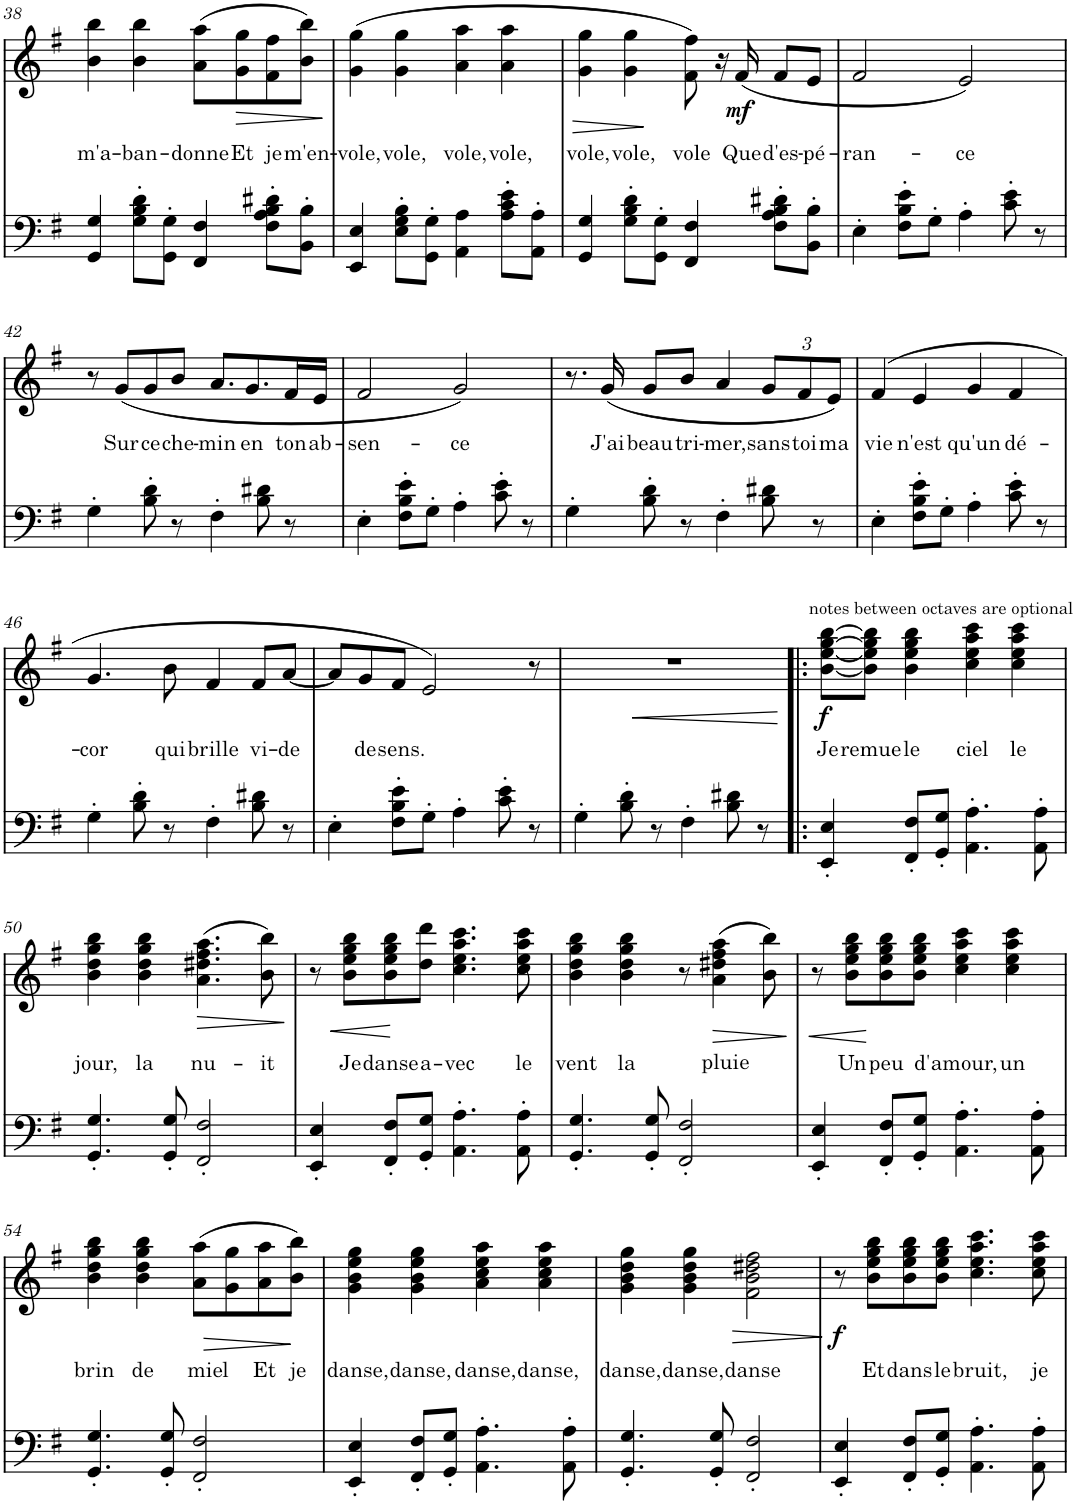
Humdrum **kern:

**kern	**kern	**text	**dynam
*part2	*part1	*part1	*part1
*staff2	*staff1	*staff1	*staff1
*I"Piano	*I"Piano	*	*
*I'Pno	*I'Pno	*	*
!!LO:PB:g=z
*clefF4	*clefG2	*	*
*k[f#]	*k[f#]	*	*
*M4/4	*M4/4	*	*
=38	=38	=38	=38
!	!	!LO:LY:b	!
4GG/ 4G/	4b\ 4bb\	m'a-	.
!	!	!LO:LY:b	!
8G\' 8B\' 8d\'L	4b\ 4bb\	-ban-	.
8GG\' 8G\'J	.	.	.
!	!	!LO:LY:b	!
4FF#/ 4F#/	(8a\ 8aa\L	-donne	.
!	!	!LO:LY:b	!LO:HP:b
.	8g\ 8gg\	Et	>
!	!	!LO:LY:b	!
8F#\' 8A\' 8B\' 8d#X\'L	8f#\ 8ff#\	je	.
!	!	!LO:LY:b	!
8BB\' 8B\'J	8b\ 8bb\J)	m'en-	.
.	.	.	]
=39	=39	=39	=39
!	!	!LO:LY:b	!
4EE/ 4E/	(4g\ 4gg\	-vole,	.
!	!	!LO:LY:b	!
8E\' 8G\' 8B\'L	4g\ 4gg\	vole,	.
8GG\' 8G\'J	.	.	.
!	!	!LO:LY:b	!
4AA\ 4A\	4a\ 4aa\	vole,	.
!	!	!LO:LY:b	!
8A\' 8c\' 8e\'L	4a\ 4aa\	vole,	.
8AA\' 8A\'J	.	.	.
=40	=40	=40	=40
!	!	!LO:LY:b	!LO:HP:b
4GG/ 4G/	4g\ 4gg\	vole,	>
!	!	!LO:LY:b	!
8G\' 8B\' 8d\'L	4g\ 4gg\	vole,	.
8GG\' 8G\'J	.	.	.
!	!	!LO:LY:b	!
4FF#/ 4F#/	8f#\ 8ff#\)	vole	]
.	16r	.	.
!	!	!LO:LY:b	!LO:DY:b
.	(16f#/	Que	mf
!	!	!LO:LY:b	!
8F#\' 8A\' 8B\' 8d#X\'L	8f#/L	d'es-	.
!	!	!LO:LY:b	!
8BB\' 8B\'J	8e/J	-pé-	.
=41	=41	=41	=41
!	!	!LO:LY:b	!
4E'\	2f#/	-ran-	.
8F#\' 8B\' 8e\'L	.	.	.
8G'\J	.	.	.
!	!	!LO:LY:b	!
4A'\	2e/)	-ce	.
8c\' 8e\'	.	.	.
8r	.	.	.
!!LO:LB:g=z
=42	=42	=42	=42
4G'\	8r	.	.
!	!	!LO:LY:b	!
.	(8g/L	Sur	.
!	!	!LO:LY:b	!
8B\' 8d\'	8g/	ce	.
!	!	!LO:LY:b	!
8r	8b/J	che-	.
!	!	!LO:LY:b	!
4F#'\	8.a/L	-min	.
!	!	!LO:LY:b	!
.	8.g/	en	.
8B\ 8d#X\	.	.	.
!	!	!LO:LY:b	!
8r	16f#/L	ton	.
!	!	!LO:LY:b	!
.	16e/JJ	ab-	.
=43	=43	=43	=43
!	!	!LO:LY:b	!
4E'\	2f#/	-sen-	.
8F#\' 8B\' 8e\'L	.	.	.
8G'\J	.	.	.
!	!	!LO:LY:b	!
4A'\	2g/)	-ce	.
8c\' 8e\'	.	.	.
8r	.	.	.
=44	=44	=44	=44
4G'\	8.r	.	.
!	!	!LO:LY:b	!
.	(16g/	J'ai	.
!	!	!LO:LY:b	!
8B\' 8d\'	8g/L	beau	.
!	!	!LO:LY:b	!
8r	8b/J	tri-	.
!	!	!LO:LY:b	!
4F#'\	4a/	-mer,	.
*	*Xbrackettup	*	*
!	!	!LO:LY:b	!
8B\ 8d#X\	12g/L	sans	.
!	!	!LO:LY:b	!
.	12f#/	toi	.
8r	.	.	.
!	!	!LO:LY:b	!
.	12e/J)	ma	.
=45	=45	=45	=45
!	!	!LO:LY:b	!
4E'\	(4f#/	-vie	.
!	!	!LO:LY:b	!
8F#\' 8B\' 8e\'L	4e/	n'est	.
8G'\J	.	.	.
!	!	!LO:LY:b	!
4A'\	4g/	qu'un	.
!	!	!LO:LY:b	!
8c\' 8e\'	4f#/	-dé-	.
8r	.	.	.
!!LO:LB:g=z
=46	=46	=46	=46
!	!	!LO:LY:b	!
4G'\	4.g/	-cor	.
8B\' 8d\'	.	.	.
!	!	!LO:LY:b	!
8r	8b\	qui	.
!	!	!LO:LY:b	!
4F#'\	4f#/	brille	.
!	!	!LO:LY:b	!
8B\ 8d#X\	8f#/L	vi-	.
!	!	!LO:LY:b	!
8r	[8a/J	-de	.
=47	=47	=47	=47
4E'\	8a/L]	.	.
!	!	!LO:LY:b	!
.	8g/	de	.
!	!	!LO:LY:b	!
8F#\' 8B\' 8e\'L	8f#/J	sens.	.
8G'\J	2e/)	.	.
4A'\	.	.	.
8c\' 8e\'	.	.	.
8r	8r	.	.
=48	=48	=48	=48
!	!	!	!LO:HP:b
4G'\	1r	.	<
8B\' 8d\'	.	.	.
8r	.	.	.
4F#'\	.	.	.
8B\ 8d#X\	.	.	.
8r	.	.	.
.	.	.	[
=49!|:	=49!|:	=49!|:	=49!|:
!	!LO:TX:a:t=notes between octaves are optional	!	!
!	!	!LO:LY:b	!LO:DY:b
4EE/' 4E/'	[8b\ [8ee\ [8gg\ [8bb\L	Je	f
!	!	!LO:LY:b	!
.	8b\] 8ee\] 8gg\] 8bb\]J	remue	.
!	!	!LO:LY:b	!
8FF#/' 8F#/'L	4b\ 4ee\ 4gg\ 4bb\	le	.
8GG/' 8G/'J	.	.	.
!	!	!LO:LY:b	!
4.AA\' 4.A\'	4cc\ 4ee\ 4aa\ 4ccc\	ciel	.
!	!	!LO:LY:b	!
.	4cc\ 4ee\ 4aa\ 4ccc\	le	.
8AA\' 8A\'	.	.	.
!!LO:LB:g=z
=50	=50	=50	=50
!	!	!LO:LY:b	!
4.GG/' 4.G/'	4b\ 4dd\ 4gg\ 4bb\	jour,	.
!	!	!LO:LY:b	!
.	4b\ 4dd\ 4gg\ 4bb\	la	.
8GG/' 8G/'	.	.	.
!	!	!LO:LY:b	!LO:HP:b
2FF#/' 2F#/'	(4.a\ 4.dd#X\ 4.ff#\ 4.aa\	nu-	>
!	!	!LO:LY:b	!
.	8b\ 8bb\)	-it	.
.	.	.	]
=51	=51	=51	=51
4EE/' 4E/'	8r	.	.
!	!	!LO:LY:b	!LO:HP:b
.	8b\ 8ee\ 8gg\ 8bb\L	Je	<
!	!	!LO:LY:b	!
8FF#/' 8F#/'L	8b\ 8ee\ 8gg\ 8bb\	danse	.
!	!	!LO:LY:b	!
8GG/' 8G/'J	8dd\ 8ddd\J	a-	[
!	!	!LO:LY:b	!
4.AA\' 4.A\'	4.cc\ 4.ee\ 4.aa\ 4.ccc\	-vec	.
!	!	!LO:LY:b	!
8AA\' 8A\'	8cc\ 8ee\ 8aa\ 8ccc\	le	.
=52	=52	=52	=52
!	!	!LO:LY:b	!
4.GG/' 4.G/'	4b\ 4dd\ 4gg\ 4bb\	vent	.
!	!	!LO:LY:b	!
.	4b\ 4dd\ 4gg\ 4bb\	la	.
8GG/' 8G/'	.	.	.
2FF#/' 2F#/'	8r	.	.
!	!	!LO:LY:b	!LO:HP:b
.	(4a\ 4dd#X\ 4ff#\ 4aa\	pluie	>
.	8b\ 8bb\)	.	.
.	.	.	]
=53	=53	=53	=53
!	!	!	!LO:HP:b
4EE/' 4E/'	8r	.	<
!	!	!LO:LY:b	!
.	8b\ 8ee\ 8gg\ 8bb\L	Un	.
!	!	!LO:LY:b	!
8FF#/' 8F#/'L	8b\ 8ee\ 8gg\ 8bb\	peu	[
!	!	!LO:LY:b	!
8GG/' 8G/'J	8b\ 8ee\ 8gg\ 8bb\J	d'	.
!	!	!LO:LY:b	!
4.AA\' 4.A\'	4cc\ 4ee\ 4aa\ 4ccc\	amour,	.
!	!	!LO:LY:b	!
.	4cc\ 4ee\ 4aa\ 4ccc\	un	.
8AA\' 8A\'	.	.	.
!!LO:LB:g=z
=54	=54	=54	=54
!	!	!LO:LY:b	!
4.GG/' 4.G/'	4b\ 4dd\ 4gg\ 4bb\	brin	.
!	!	!LO:LY:b	!
.	4b\ 4dd\ 4gg\ 4bb\	de	.
8GG/' 8G/'	.	.	.
!	!	!LO:LY:b	!LO:HP:b
2FF#/' 2F#/'	(8a\ 8aa\L	miel	>
.	8g\ 8gg\	.	.
!	!	!LO:LY:b	!
.	8a\ 8aa\	Et	.
!	!	!LO:LY:b	!
.	8b\ 8bb\J)	je	]
=55	=55	=55	=55
!	!	!LO:LY:b	!
4EE/' 4E/'	4g\ 4b\ 4ee\ 4gg\	danse,	.
!	!	!LO:LY:b	!
8FF#/' 8F#/'L	4g\ 4b\ 4ee\ 4gg\	danse,	.
8GG/' 8G/'J	.	.	.
!	!	!LO:LY:b	!
4.AA\' 4.A\'	4a\ 4cc\ 4ee\ 4aa\	danse,	.
!	!	!LO:LY:b	!
.	4a\ 4cc\ 4ee\ 4aa\	danse,	.
8AA\' 8A\'	.	.	.
=56	=56	=56	=56
!	!	!LO:LY:b	!
4.GG/' 4.G/'	4g\ 4b\ 4dd\ 4gg\	danse,	.
!	!	!LO:LY:b	!LO:HP:b
.	4g\ 4b\ 4dd\ 4gg\	danse,	>
8GG/' 8G/'	.	.	.
!	!	!LO:LY:b	!
2FF#/' 2F#/'	2f#\ 2b\ 2dd#X\ 2ff#\	danse	.
.	.	.	]
=57	=57	=57	=57
!	!	!	!LO:DY:b
4EE/' 4E/'	8r	.	f
!	!	!LO:LY:b	!
.	8b\ 8ee\ 8gg\ 8bb\L	Et	.
!	!	!LO:LY:b	!
8FF#/' 8F#/'L	8b\ 8ee\ 8gg\ 8bb\	dans	.
!	!	!LO:LY:b	!
8GG/' 8G/'J	8b\ 8ee\ 8gg\ 8bb\J	le	.
!	!	!LO:LY:b	!
4.AA\' 4.A\'	4.cc\ 4.ee\ 4.aa\ 4.ccc\	bruit,	.
!	!	!LO:LY:b	!
8AA\' 8A\'	8cc\ 8ee\ 8aa\ 8ccc\	je	.
=	=	=	=
*-	*-	*-	*-
